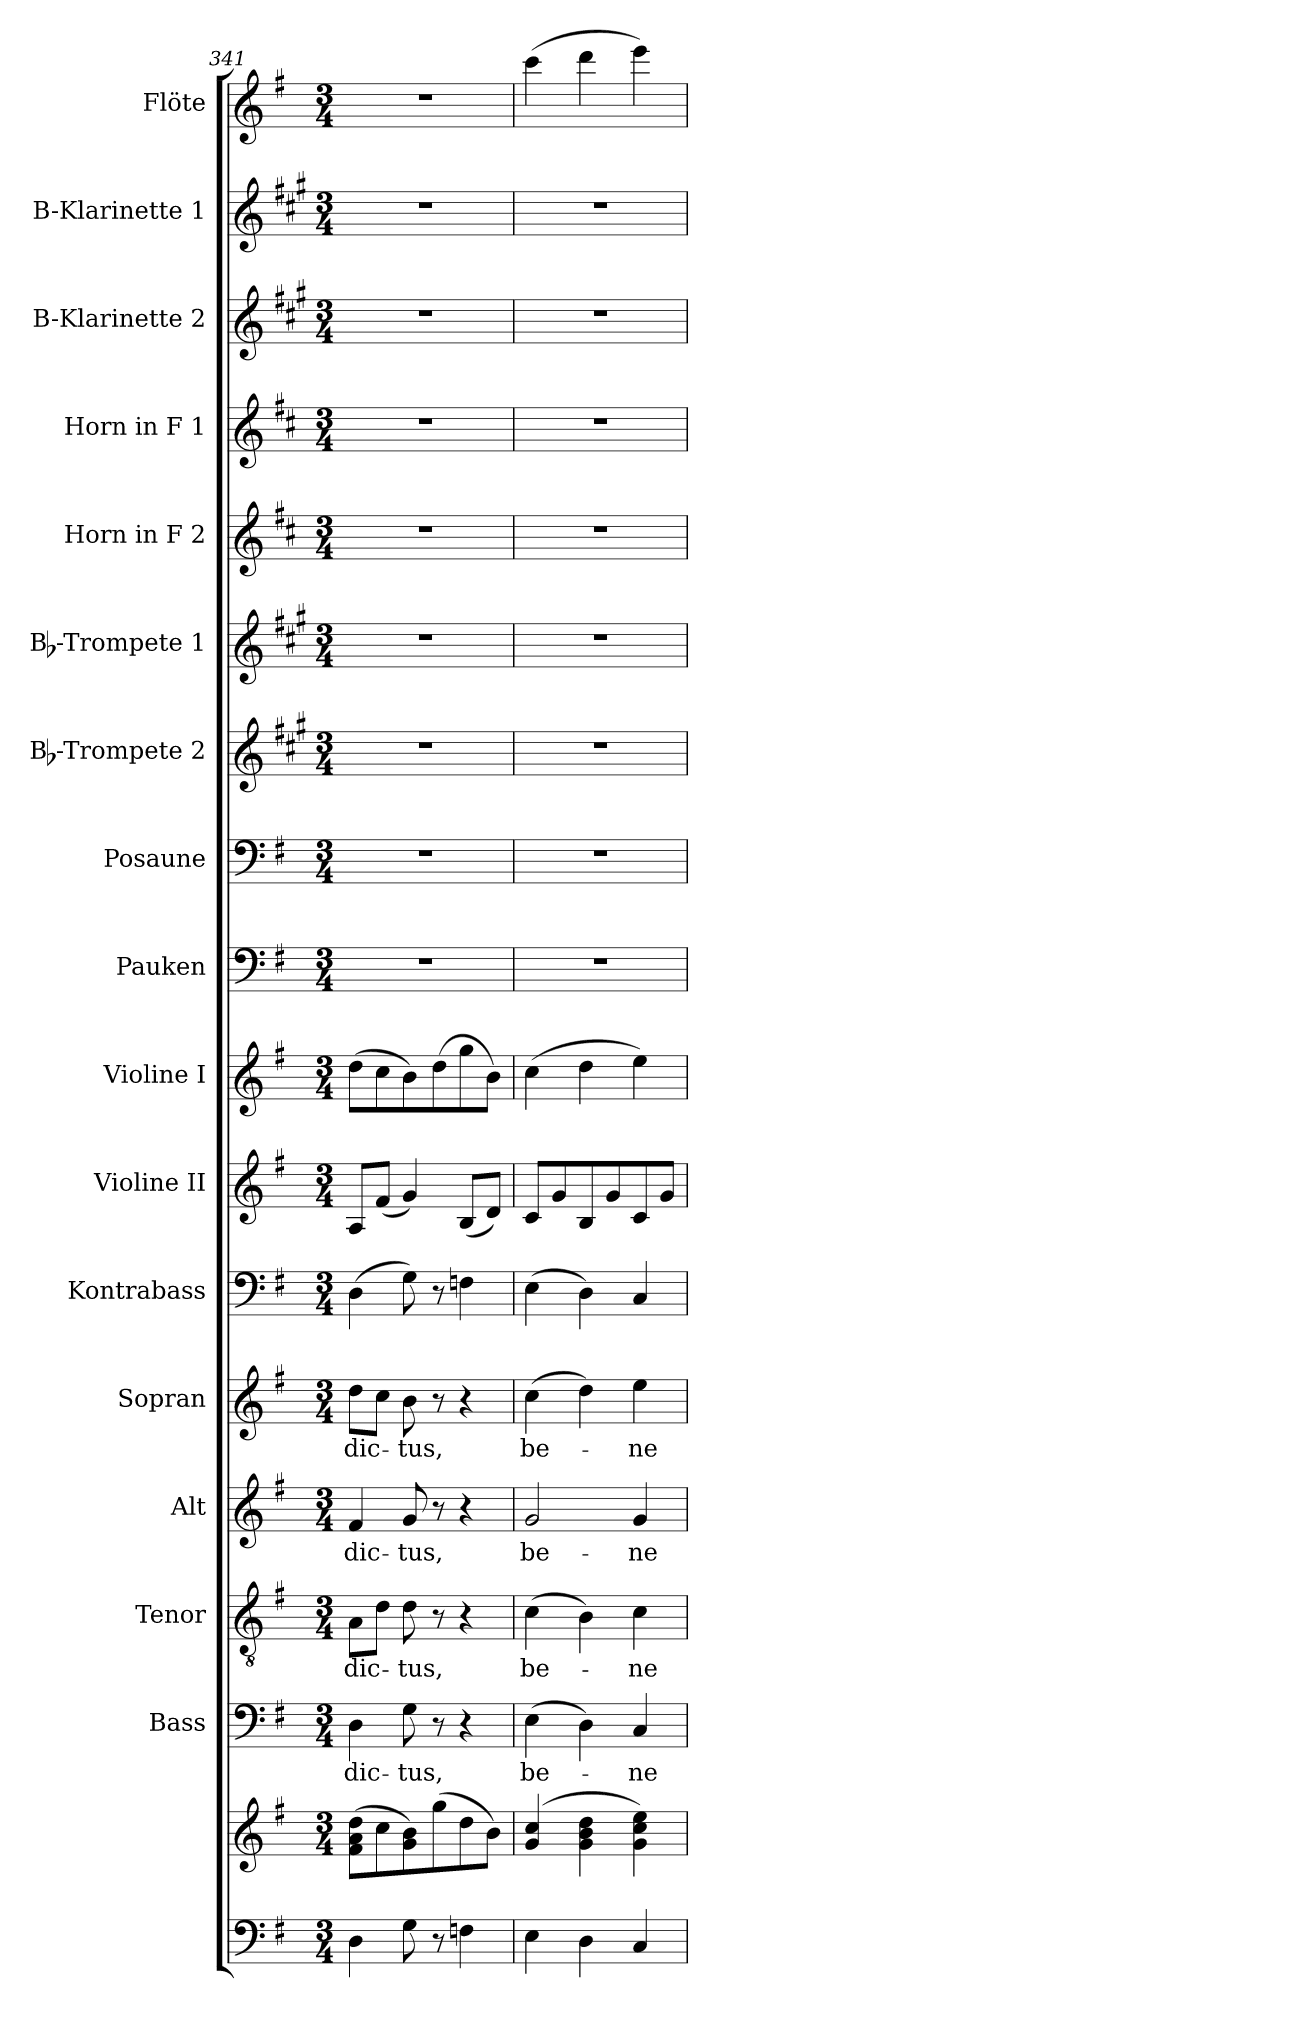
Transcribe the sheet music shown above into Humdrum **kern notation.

**kern	**kern	**kern	**text	**kern	**text	**kern	**text	**kern	**text	**kern	**kern	**kern	**kern	**kern	**kern	**kern	**kern	**kern	**kern	**kern	**kern
*part17	*part17	*part16	*part16	*part15	*part15	*part14	*part14	*part13	*part13	*part12	*part11	*part10	*part9	*part8	*part7	*part6	*part5	*part4	*part3	*part2	*part1
*staff18	*staff17	*staff16	*staff16	*staff15	*staff15	*staff14	*staff14	*staff13	*staff13	*staff12	*staff11	*staff10	*staff9	*staff8	*staff7	*staff6	*staff5	*staff4	*staff3	*staff2	*staff1
*	*	*I"Bass	*	*I"Tenor	*	*I"Alt	*	*I"Sopran	*	*I"Kontrabass	*I"Violine II	*I"Violine I	*I"Pauken	*I"Posaune	*I"Bb-Trompete 2	*I"Bb-Trompete 1	*I"Horn in F 2	*I"Horn in F 1	*I"B-Klarinette 2	*I"B-Klarinette 1	*I"Flöte
*	*	*I'B.	*	*I'T.	*	*I'A.	*	*I'S.	*	*I'Kb.	*I'Vl. II	*I'Vl. I	*I'Pk.	*I'Pos.	*I'Bb Trp. 2	*I'Bb Trp. 1	*I'Hrn. 2	*I'Hrn. 1	*I'B Kl. 2	*I'B Kl. 1	*I'Fl.
*clefF4	*clefG2	*clefF4	*	*clefGv2	*	*clefG2	*	*clefG2	*	*clefF4	*clefG2	*clefG2	*clefF4	*clefF4	*clefG2	*clefG2	*clefG2	*clefG2	*clefG2	*clefG2	*clefG2
*	*	*	*	*	*	*	*	*	*	*ITrd7c12	*	*	*	*	*ITrd1c2	*ITrd1c2	*ITrd4c7	*ITrd4c7	*ITrd1c2	*ITrd1c2	*
*k[f#]	*k[f#]	*k[f#]	*	*k[f#]	*	*k[f#]	*	*k[f#]	*	*k[f#]	*k[f#]	*k[f#]	*k[f#]	*k[f#]	*k[f#]	*k[f#]	*k[f#]	*k[f#]	*k[f#]	*k[f#]	*k[f#]
*G:	*G:	*G:	*	*G:	*	*G:	*	*G:	*	*G:	*G:	*G:	*G:	*G:	*G:	*G:	*G:	*G:	*G:	*G:	*G:
*M3/4	*M3/4	*M3/4	*	*M3/4	*	*M3/4	*	*M3/4	*	*M3/4	*M3/4	*M3/4	*M3/4	*M3/4	*M3/4	*M3/4	*M3/4	*M3/4	*M3/4	*M3/4	*M3/4
=341	=341	=341	=341	=341	=341	=341	=341	=341	=341	=341	=341	=341	=341	=341	=341	=341	=341	=341	=341	=341	=341
!	!	!	!LO:LY:b	!	!LO:LY:b	!	!LO:LY:b	!	!LO:LY:b	!	!	!	!	!	!	!	!	!	!	!	!
4D\	(>8f#\ 8a\ 8dd\L	4D\	-dic-	8A\L	-dic-	4f#/	-dic-	8dd\L	-dic-	(>4DD\	8A/L	(>8dd\L	2.r	2.r	2.r	2.r	2.r	2.r	2.r	2.r	2.r
.	8cc\	.	.	8d\J	.	.	.	8cc\J	.	.	(<8f#/J	8cc\	.	.	.	.	.	.	.	.	.
!	!	!	!LO:LY:b	!	!LO:LY:b	!	!LO:LY:b	!	!LO:LY:b	!	!	!	!	!	!	!	!	!	!	!	!
8G\	8g\ 8b\)	8G\	-tus,	8d\	-tus,	8g/	-tus,	8b\	-tus,	8GG\)	4g/)	8b\)	.	.	.	.	.	.	.	.	.
8r	(>8gg\	8r	.	8r	.	8r	.	8r	.	8r	.	(>8dd\	.	.	.	.	.	.	.	.	.
4Fn\	8dd\	4r	.	4r	.	4r	.	4r	.	4FFn\	(<8B/L	8gg\	.	.	.	.	.	.	.	.	.
.	8b\J)	.	.	.	.	.	.	.	.	.	8d/J)	8b\J)	.	.	.	.	.	.	.	.	.
=342	=342	=342	=342	=342	=342	=342	=342	=342	=342	=342	=342	=342	=342	=342	=342	=342	=342	=342	=342	=342	=342
!	!	!	!LO:LY:b	!	!LO:LY:b	!	!LO:LY:b	!	!LO:LY:b	!	!	!	!	!	!	!	!	!	!	!	!
4E\	(4g/ 4cc/	(>4E\	be-	(>4c\	be-	2g/	be-	(>4cc\	be-	(>4EE\	8c/L	(>4cc\	2.r	2.r	2.r	2.r	2.r	2.r	2.r	2.r	(>4ccc\
.	.	.	.	.	.	.	.	.	.	.	8g/	.	.	.	.	.	.	.	.	.	.
4D\	4g\ 4b\ 4dd\	4D\)	.	4B\)	.	.	.	4dd\)	.	4DD\)	8B/	4dd\	.	.	.	.	.	.	.	.	4ddd\
.	.	.	.	.	.	.	.	.	.	.	8g/	.	.	.	.	.	.	.	.	.	.
!	!	!	!LO:LY:b	!	!LO:LY:b	!	!LO:LY:b	!	!LO:LY:b	!	!	!	!	!	!	!	!	!	!	!	!
4C/	4g\ 4cc\ 4ee\)	4C/	-ne-	4c\	-ne-	4g/	-ne-	4ee\	-ne-	4CC/	8c/	4ee\)	.	.	.	.	.	.	.	.	4eee\)
.	.	.	.	.	.	.	.	.	.	.	8g/J	.	.	.	.	.	.	.	.	.	.
=	=	=	=	=	=	=	=	=	=	=	=	=	=	=	=	=	=	=	=	=	=
*-	*-	*-	*-	*-	*-	*-	*-	*-	*-	*-	*-	*-	*-	*-	*-	*-	*-	*-	*-	*-	*-
